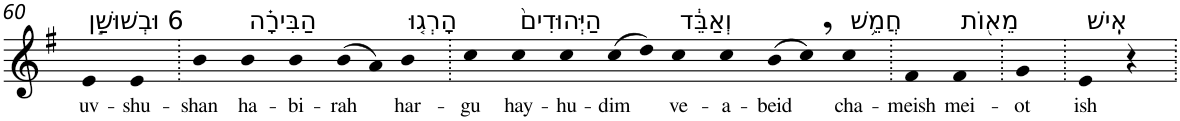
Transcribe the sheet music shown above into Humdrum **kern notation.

**kern	**text
*part1	*part1
*staff1	*staff1
*I"Piano	*
*I'Pno	*
!!LO:PB:g=z
*clefG2	*
*k[f#]	*
*G:	*
=60	=60
!LO:TX:a:t=6 וּבְשׁוּשַׁ֣ן	!
!	!LO:LY:b
4e	uv-
!	!LO:LY:b
4e	-shu-
=61.	=61.
!	!LO:LY:b
4b	-shan
!LO:TX:a:t=הַבִּירָ֗ה	!
!	!LO:LY:b
4b	ha-
!	!LO:LY:b
4b	-bi-
!	!LO:LY:b
(>8b	-rah
8a)	.
!LO:TX:a:t=הָרְג֤וּ	!
!	!LO:LY:b
4b	har-
=62.	=62.
!	!LO:LY:b
4cc	-gu
!LO:TX:a:t=הַיְּהוּדִים֙	!
!	!LO:LY:b
4cc	hay-
!	!LO:LY:b
4cc	-hu-
!	!LO:LY:b
(>8cc	-dim
8dd)	.
!LO:TX:a:t=וְאַבֵּ֔ד	!
!	!LO:LY:b
4cc	ve-
!	!LO:LY:b
4cc	-a-
!	!LO:LY:b
(>8b	-beid
8cc,)	.
!LO:TX:a:t=חֲמֵ֥שׁ	!
!	!LO:LY:b
4cc	cha-
=63.	=63.
!	!LO:LY:b
4f#	-meish
!LO:TX:a:t=מֵא֖וֹת	!
!	!LO:LY:b
4f#	mei-
=64.	=64.
!	!LO:LY:b
4g	-ot
=65.	=65.
!LO:TX:a:t=אִֽישׁ	!
!	!LO:LY:b
4e	ish
4r	.
=.	=.
*-	*-
